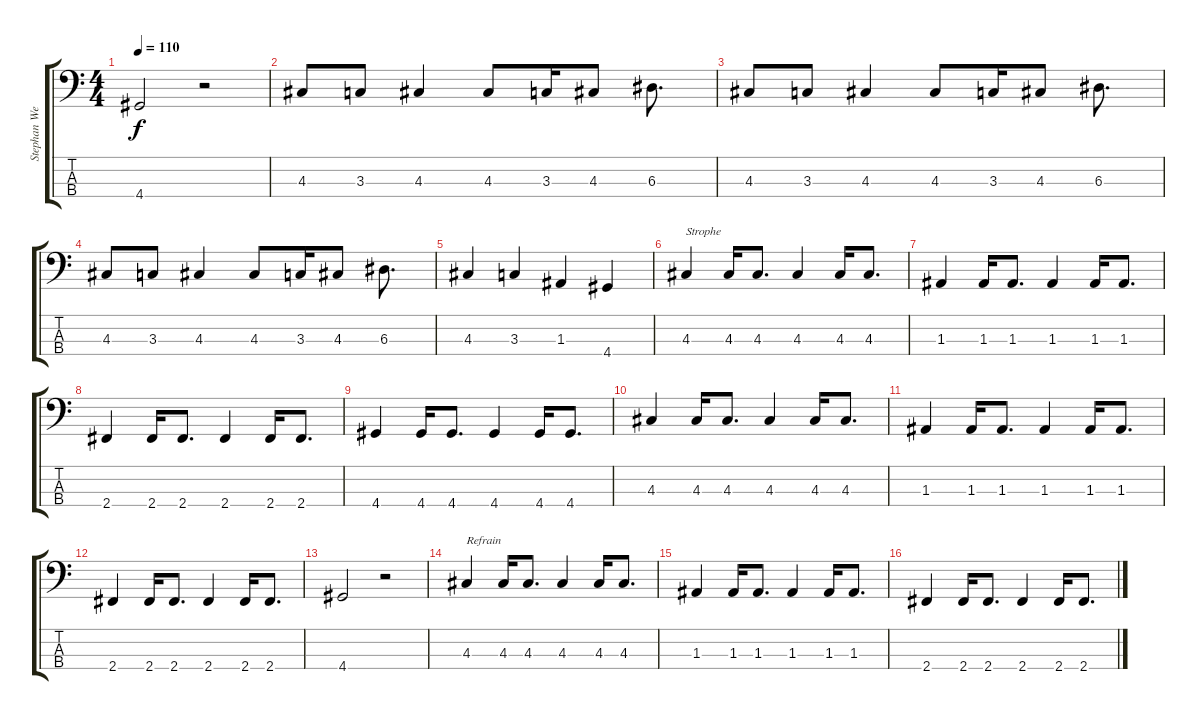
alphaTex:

\track ("Stephan Weidner" "Stephan We") {instrument electricbasspick}
\staff {score tabs}
\tuning (G2 D2 A1 E1) {hide}
\ts (4 4)
\tempo 110
\clef f4
\ks c
4.4.2{dy f} r.2 |
4.3.8 3.3.8 4.3.4 4.3.8 3.3.16 4.3.8 6.3.8{d} |
4.3.8 3.3.8 4.3.4 4.3.8 3.3.16 4.3.8 6.3.8{d} |
4.3.8 3.3.8 4.3.4 4.3.8 3.3.16 4.3.8 6.3.8{d} |
4.3.4 3.3.4 1.3.4 4.4.4 |
4.3.4{txt "Strophe"} 4.3.16 4.3.8{d} 4.3.4 4.3.16 4.3.8{d} |
1.3.4 1.3.16 1.3.8{d} 1.3.4 1.3.16 1.3.8{d} |
2.4.4 2.4.16 2.4.8{d} 2.4.4 2.4.16 2.4.8{d} |
4.4.4 4.4.16 4.4.8{d} 4.4.4 4.4.16 4.4.8{d} |
4.3.4 4.3.16 4.3.8{d} 4.3.4 4.3.16 4.3.8{d} |
1.3.4 1.3.16 1.3.8{d} 1.3.4 1.3.16 1.3.8{d} |
2.4.4 2.4.16 2.4.8{d} 2.4.4 2.4.16 2.4.8{d} |
4.4.2 r.2 |
4.3.4{txt "Refrain"} 4.3.16 4.3.8{d} 4.3.4 4.3.16 4.3.8{d} |
1.3.4 1.3.16 1.3.8{d} 1.3.4 1.3.16 1.3.8{d} |
2.4.4 2.4.16 2.4.8{d} 2.4.4 2.4.16 2.4.8{d}
